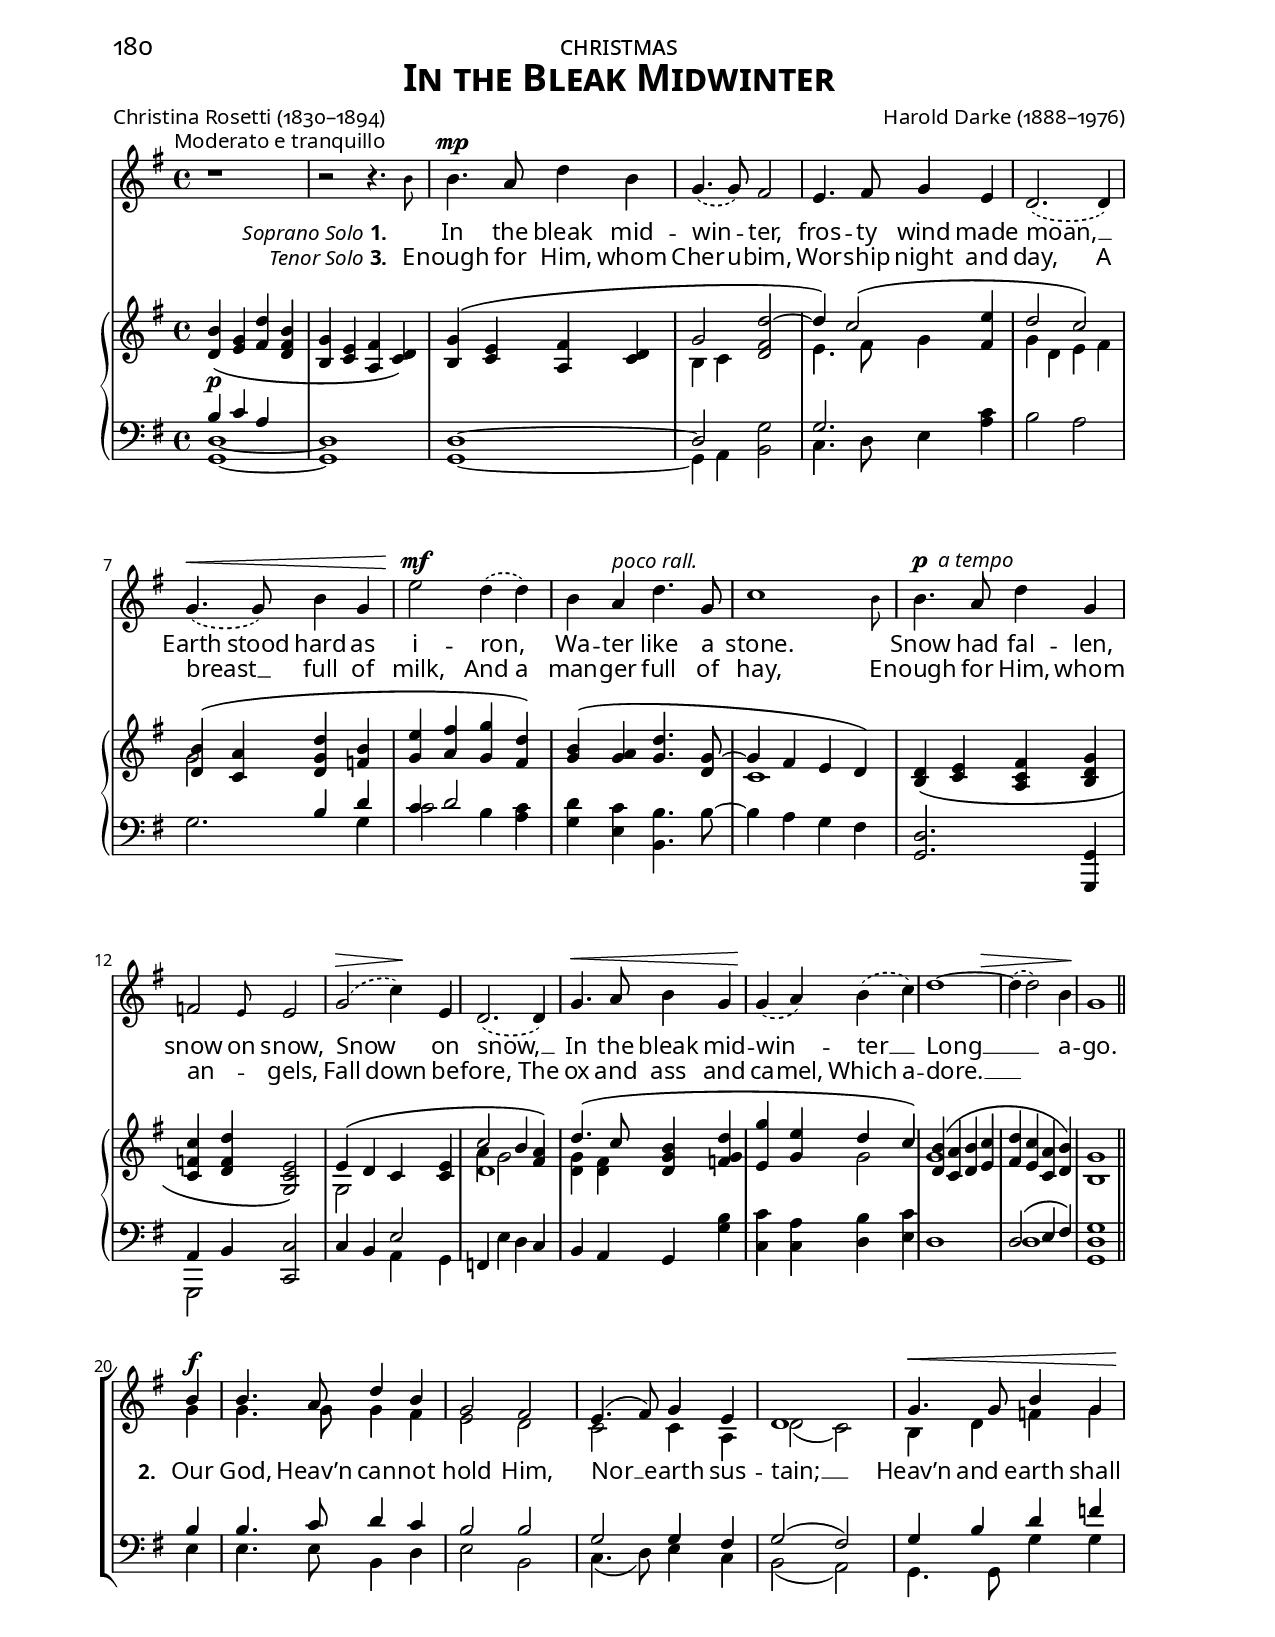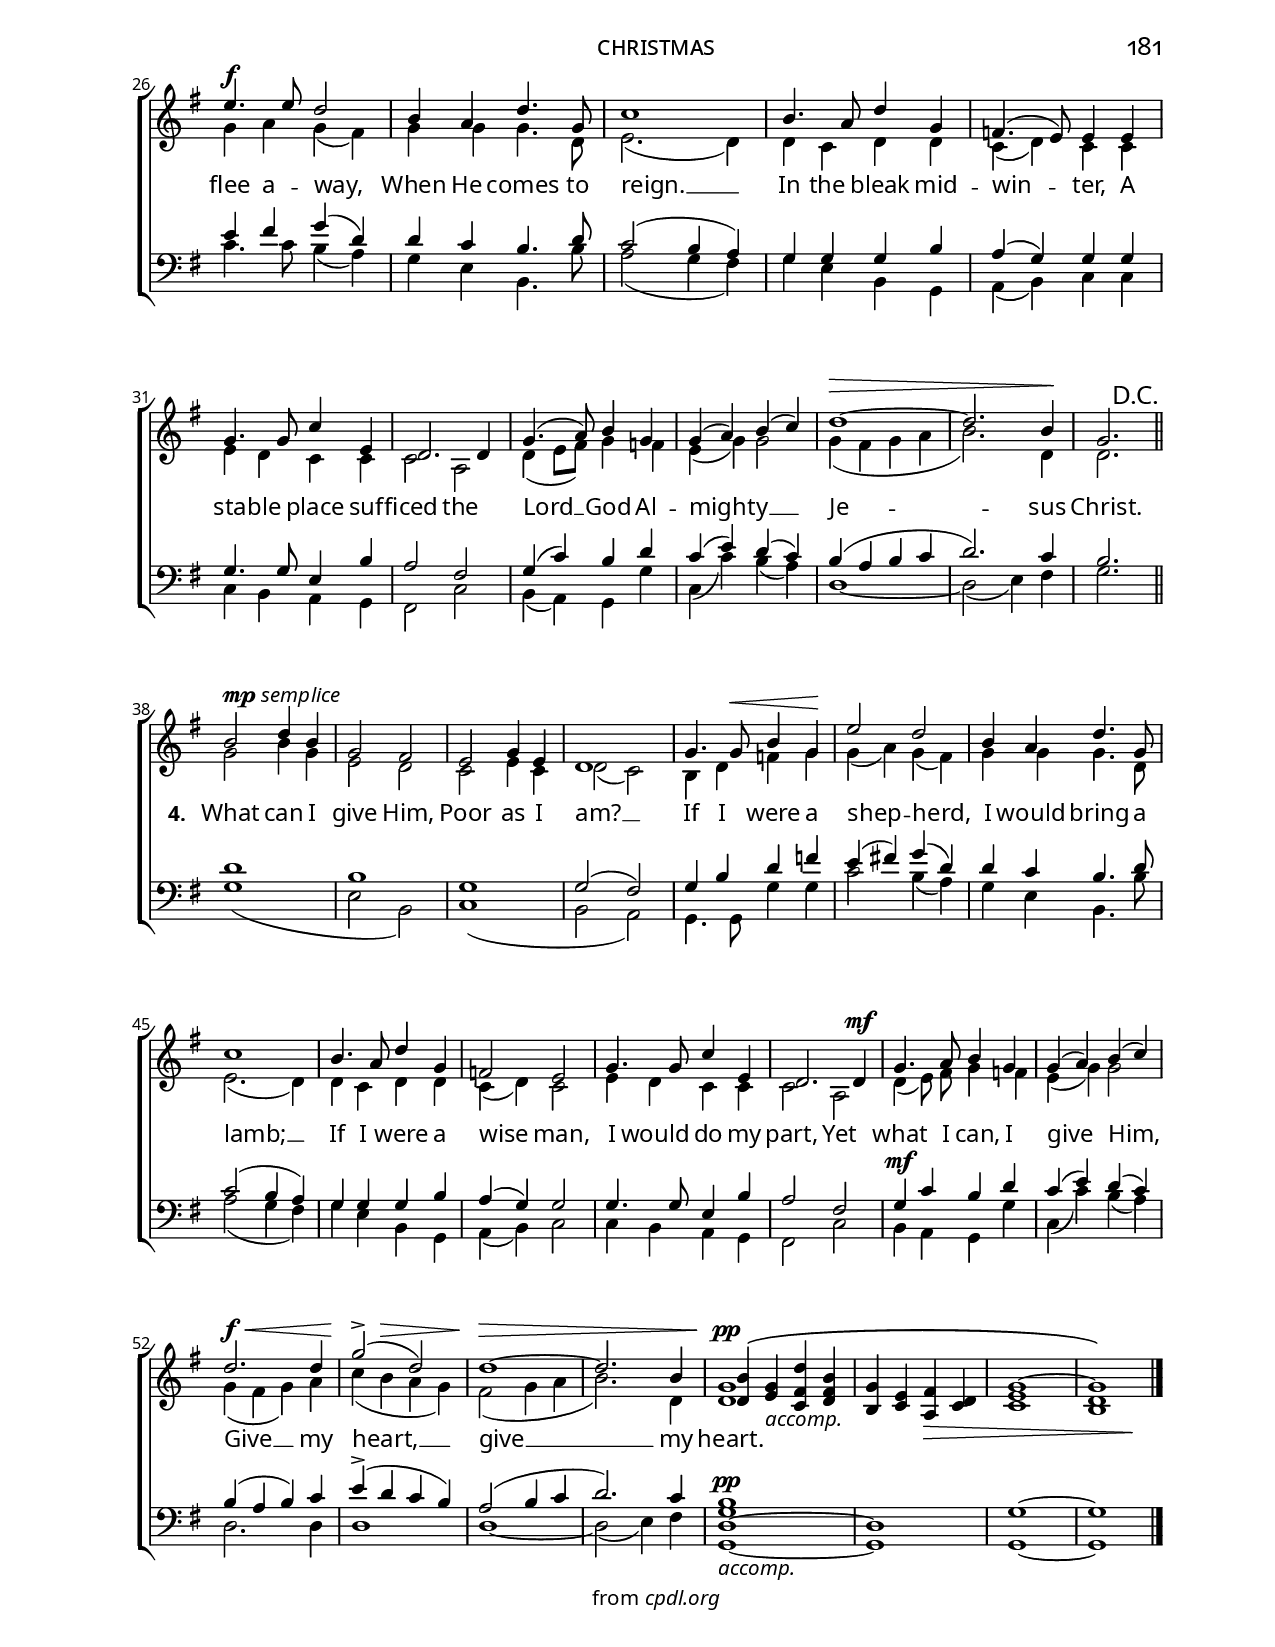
\version "2.14.2"
\include "util.ly"
\version "2.14.2"
\header {
  title = \markup{\override #'(font-name . "Garamond Premier Pro Semibold"){ \abs-fontsize #18 \smallCapsOldStyle"In the Bleak Midwinter"}}
  poet = \markup\oldStyleNum"Christina Rosetti (1830–1894)"
  composer = \markup\oldStyleNum"Harold Darke (1888–1976)"
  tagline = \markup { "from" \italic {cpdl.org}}
}

\paper {
  %print-all-headers = ##t
  paper-height = 11\in
  paper-width = 8.5\in
  indent = 0\in
  %system-system-spacing = #'((basic-distance . 10) (padding . 0))
  system-system-spacing =
    #'((basic-distance . 12)
       (minimum-distance . 0)
       (padding . -2)
       (stretchability . 100))
  ragged-last-bottom = ##f
  ragged-bottom = ##f
  two-sided = ##t
  inner-margin = 1\in
  outer-margin = 0.75\in
  top-margin = 0.26\in
  bottom-margin = 0.25\in
  first-page-number = #180
  print-first-page-number = ##t
  headerLine = \markup{\override #'(font-name . "Garamond Premier Pro") \smallCapsOldStyle"christmas"}
  oddHeaderMarkup = \markup\fill-line{
     \override #'(font-name . "Garamond Premier Pro")\abs-fontsize #12.5
     \combine 
        \fill-line{"" \on-the-fly #print-page-number-check-first
        \oldStylePageNum""
        }
        \fill-line{\headerLine}
  }
  evenHeaderMarkup = \markup {
     \override #'(font-name . "Garamond Premier Pro")\abs-fontsize #12.5
     \combine
        \on-the-fly #print-page-number-check-first
        \oldStylePageNum""
        \fill-line{\headerLine}
  }
}
#(set-global-staff-size 18) \paper{ #(define fonts (make-pango-font-tree "Garamond Premier Pro" "Garamond Premier Pro" "Garamond Premier Pro" (/ 18 20))) }
global = {
  \key g \major
  \time 4/4
  \autoBeamOff
  \override DynamicLineSpanner #'staff-padding = #0.0
  \override DynamicLineSpanner #'Y-extent = #'(-1 . 1)
}

sopMusic = \relative c'' {
  \oneVoice
  \tempo \markup{\override #'(font-name . "Garamond Premier Pro") "Moderato e tranquillo"}
  r1 |
  r2 r4. \teeny b8 | \normalsize
  b4.^\mp a8 d4 b |
  \slurDashed
  g4.( g8) fis2 |
  e4. fis8 g4 e |
  d2.( d4) |
  
  g4.^\<( g8) b4 g |
  e'2^\mf d4( d) |
  b4 a^\markup\italic"poco rall." d4. g,8 |
  << c1 { s2. s8 \teeny b8 \normalsize }>>|
  b4.^\markup{\dynamic"p"\italic" a tempo"} a8 d4 g, |
  << f2 { s4. \teeny e8 \normalsize}>> e2 |
  
  \slurDashed g2(^\> c4)\! e,4 |
  d2.( d4) |
  g4.^\< a8 b4 g |
  g\!( a) b( c) |
  << d1~ {s2. s4^\>}>> |
  d4( d2) b4\! |
  g1 \bar "||" \break
  \slurSolid
  
  %second verse
  \voiceOne
  \partial 4 b4^\f |
  b4. a8 d4 b |
  g2 fis |
  e4.( fis8) g4 e |
  d1 |
  g4.^\< g8 b4 g |
  
  e'4.^\f e8 d2 |
  b4 a d4. g,8 |
  c1 |
  b4. a8 d4 g, |
  f4.( e8) e4 e |
  g4. g8 c4 e,4 |
  
  d2. d4 |
  g4.( a8) b4 g |
  g( a) b( c) |
  d1~^\> |
  d2. b4\! |
  \partial 2. g2.
  \once \override Score.RehearsalMark #'break-visibility = #end-of-line-visible
  \once \override Score.RehearsalMark #'self-alignment-X = #RIGHT \mark "D.C." \bar "||" \break
  
  %Verse 4
  b2^\markup{\dynamic"mp" \italic"semplice"} d4 b |
  g2 fis |
  e2 g4 e |
  d1 |
  g4. g8^\< b4 g\! |
  e'2 d2 |
  b4 a d4. g,8 |
  
  c1 |
  b4. a8 d4 g, |
  f2 e2 |
  g4. g8 c4 e,4 |
  d2. d4^\mf |
  g4. a8 b4 g |
  
  g( a) b( c) |
  d2. d4 |
  g2^>( d) |
  d1~ |
  d2. b4 |
  <b d,>4\( <g e>_\markup\italic"accomp." <d' fis, c> <b fis d> |
  <g b,> <e c> <fis a,>_\> <d c> |
  <g e c>1~ |
  <g d b>1*2/4\) s2\! \bar "|."
}
sopWords = \lyricmode {
  
}

altoMusic = \relative c' {
  s1*19 |
  
  g'4 |
  g4. g8 g4 fis |
  e2 d |
  c c4 a |
  d2( c) |
  b4 d f g |
  
  g a g( fis) |
  g g g4. d8 |
  e2.( d4) |
  d c d d |
  c( d) c c |
  e d c c |
  
  c2 a |
  d4( e8[ fis]) g4 f |
  e( g) g2 |
  g4( fis g a |
  b2.) d,4 |
  d2. \bar "||"
  
  g2 b4 g |
  e2 d |
  c e4 c |
  d2( c) |
  b4 d f g |
  g( a) g( fis) |
  g g g4. d8 |
  
  e2.( d4) |
  d c d d |
  c( d) c2 |
  e4 d c c |
  c2 a |
  d4( e8) fis g4 f |
  
  e( g) g2 |
  g4(^\f^\< fis g) a |
  c(\! b^\> a g) |
  fis2(\> g4 a |
  b2.) d,4 |
  <d g>1^\pp |
}
altoWords = {
  \dropLyricsV
  \set stanza = \markup {\normal-text\italic "Soprano Solo" "1. "}
  \lyricmode {
    _ In the bleak mid -- win -- ter,
    fros -- ty wind made moan, __
    \set ignoreMelismata = ##t
    Earth stood hard as i -- ron, _
    Wa -- ter like a stone. ""
    Snow had fal -- len, snow on snow,
    Snow _ on snow, __ _
    In the bleak mid -- win -- _ ter __ _
    Long __ _ _ a -- go.
    
    \unset ignoreMelismata
    \set stanza = #"2. "
    Our God, Heav’n can -- not hold Him,
    Nor __ earth \set associatedVoice = "tenors"
    sus -- tain; __
    \set associatedVoice = "altos"
    Heav’n and earth shall flee a -- way,
    \set associatedVoice = "sopranos"
    When He comes \set associatedVoice = "altos"
    to reign. __
    
    In the bleak mid -- win -- ter,
    A sta -- ble place suf -- ficed
    the \unset associatedVoice Lord __ God Al -- might -- y __
    Je -- sus Christ.
    
    \set stanza = #"4. "
    \set associatedVoice = "altos"
    What can I give Him,
    Poor as \set associatedVoice = "tenors" I am? __
    If I were a shep -- herd,
    I would bring a lamb; __
    If I were a wise man,
    \set associatedVoice = "altos"
    I would do my part,
    \set associatedVoice = "sopranos"
    Yet "" what I can, I give \set associatedVoice = "tenors"
    Him,
    
    Give __ my \set associatedVoice = "basses" heart, __
    give __ \unset associatedVoice \set associatedVoice = "altos" my heart.
  }
}
altoWordsII = \lyricmode {
  
}
altoWordsIII = {
  \dropLyricsIV
  \set stanza = \markup {\normal-text\italic "Tenor Solo" "3. "}
  \lyricmode {
    \set ignoreMelismata = ##t
    E -- nough for Him, whom Cher -- u -- bim,
    Wor -- ship night and day,
    A breast __ _ full of milk,
    And a man -- ger full of hay,
    E -- nough for Him, whom an -- _ gels, Fall down be -- fore,
    The ox and ass and ca -- mel, Which a -- dore. __ _
  }
}
altoWordsIV = \lyricmode {} abc = \lyricmode{
\set ignoreMelismata = ##t
  \set stanza = #"4. "
  _ An -- gels and arch -- an -- _ gels May have ga -- thered there _
  Cher -- u -- bim and Ser -- a -- phim _ Throng -- _ ed the air
  But on -- ly His __ _ mo -- _ ther _
  In her maid -- en bliss _
  Wor -- shipped the Be -- lov -- ed with __ _ a __ _ kiss.
}
altoWordsV = \lyricmode {} abc = \lyricmode{
\set ignoreMelismata = ##t
}

tenorMusic = \relative c' {
  s1*19 |
  
  b4 |
  b4. c8 d4 c |
  b2 b |
  g g4 fis |
  g2( fis) |
  g4 b d f |
  
  e fis g( d) |
  d c b4. d8 |
  c2( b4 a) |
  g g g b |
  a( g) g g |
  g4. g8 e4 b' |
  
  a2 fis |
  g4( c) b d |
  c( e) d( c) |
  b( a b c |
  d2.) c4 |
  b2. \bar "||"
  
  %verse 4
  d1 |
  b |
  g |
  g2( fis) |
  g4 b d f |
  e( fis!) g( d) |
  d c b4. d8 |
  
  c2( b4 a) |
  g g g b |
  a( g) g2 |
  g4. g8 e4 b' |
  a2 fis |
  g4^\mf c b d |
  
  c4( e) d( c) |
  b( a b ) c |
  e4^>( d c b) |
  a2( b4 c |
  d2.) c4 |
  b1^\pp
}
tenorWords = \lyricmode {

}

bassMusic = \relative c {
  s1*19 |
  
  e4 |
  e4. e8 b4 d |
  e2 b |
  c4.( d8) e4 c |
  b2( a) |
  g4. g8 g'4 g |
  
  c4. c8 b4( a) |
  g e b4. b'8 |
  a2( g4 fis) |
  g e b g |
  a( b) c c |
  c b a g |
  
  fis2 c' |
  b4( a) g g' |
  c,( c') b( a) |
  d,1~ |
  d2( e4) fis |
  g2. \bar "||"
  
  %verse 4
  g1( |
  e2 b) |
  c1( |
  b2 a) |
  g4. g8 g'4 g |
  c2 b4( a) |
  g e b4. b'8 |
  
  a2( g4 fis) |
  g e b g |
  a( b) c2 |
  c4 b a g |
  fis2 c' |
  b4 a g g' |
  
  c,( c') b( a) |
  d,2. d4 |
  d1 |
  d~ |
  d2( e4) fis |
  << g1 \\
    {\oneVoice<d g,>1~_\markup\italic"accomp." | q | <g g,>~ | q} >> \bar "|."
}
bassWords = \lyricmode {

}

pianoRH = \relative c'' {
  <b d,>4\(_\p <g e> <fis d'> <b fis d> |
  <g b,> <e c> <fis a,> <d c>\) |
  << {<g b,>\( <e c> <fis a,> <d c> |
     g2 <d fis d'>2~ |
     d'4\) c2\( <e fis,>4 | d2 c\) } \\
     {s1 |
      b,4 c s2 | 
      e4. fis8 g4 s | g d e fis } >> |
     
  << {<b d,>4\( <a c,> <d g, d> <b f> | <e g,> <fis a,> <g g,> <d fis,>\)} \\
     {g,2 s | s1} >> |
  << {<b g>4\( <a g> <d g,>4. <g, d>8~ | g4 fis e d\) } \\
     {s1 | c1} >> |
  <d b>4\( <e c> <fis c a> <g d b> |
  <c f, c> <d f, d> <e, c g>2\) |
  
  << {e4\( d c <e c> |
      c'2 b4 <a fis>\) |
      d4.\( c8 <b g d>4 <d g, f> |
      <g e,> <e g,> d c\) |
      <b d,>\( <a c,> <b d,> <c e,> |
      <d fis,> <c e,> <a c,> <b d,>\) } \\
     {g,2 s |
      a'4 g2 s4 |
      <g d>4 <fis d> s2 |
      s2 g2 |
      g1 |
      s1 } \\
     {\voiceTwo s1 d1} >> |
  <g b,>1 \bar "||"
}

pianoLH = \relative c' {
  << {b4 c a s | s1} \\
     {<d, g,>1~ | q} >> |
  << {d1~ | d2 s2 | g2. s4 } \\
     {g,1~| g4 a <b g'>2 | c4. d8 e4 <a c> } >> |
  b2 a |
  
  << {s2 b4 d4 | c4 d2 s4 } \\
            {g,2. g4| c2 b4 <c a>} >>
  <d g,> <c e,> <b b,>4. b8~ |
  b4 a g fis |
  <d g,>2. <g, g,>4 |
  << {a4 b} \\ {g,2} >> <c c'>2 |
  
  c'4 b << {e2} \\ {a,4 g} >> |
  f e' d c |
  b a g <g' b> |
  <c c,> <a c,> <b d,> <c e,> |
  d,1 |
  << {d2\( e4 fis\)} \\ {d1} >> |
  <g d g,>1 \bar "||"
}

\score {
  <<
   \new ChoirStaff <<
    \new Staff = women <<
      \new Voice = "sopranos" { \voiceOne << \global \sopMusic >> }
      \new Voice = "altos" { \voiceTwo << \global \altoMusic >> }
    >>
   \new Staff = men <<
      \clef bass
      \new Voice = "tenors" { \voiceOne << \global \tenorMusic >> }
      \new Voice = "basses" { \voiceTwo << \global \bassMusic >> }
    >>
    \new Lyrics \with { alignAboveContext = #"women" \override VerticalAxisGroup #'nonstaff-relatedstaff-spacing = #'((basic-distance . 1))} \lyricsto "sopranos" \sopWords
    \new Lyrics = "altosV"  \with { alignBelowContext = #"women" } \lyricsto "sopranos" \altoWordsV
    \new Lyrics = "altosIV"  \with { alignBelowContext = #"women" } \lyricsto "sopranos" \altoWordsIV
    \new Lyrics = "altosIII"  \with { alignBelowContext = #"women" } \lyricsto "sopranos" \altoWordsIII
    \new Lyrics = "altosII"  \with { alignBelowContext = #"women" } \lyricsto "sopranos" \altoWordsII
    \new Lyrics = "altos"  \with { alignBelowContext = #"women" \override VerticalAxisGroup #'nonstaff-relatedstaff-spacing = #'((basic-distance . 1))} \lyricsto "sopranos" \altoWords
    \new Lyrics \with { alignAboveContext = #"men" \override VerticalAxisGroup #'nonstaff-relatedstaff-spacing = #'((basic-distance . 1)) } \lyricsto "tenors" \tenorWords
    \new Lyrics \with { alignBelowContext = #"men" \override VerticalAxisGroup #'nonstaff-relatedstaff-spacing = #'((basic-distance . 1)) } \lyricsto "basses" \bassWords
  >>
    \new PianoStaff << \new Staff { \new Voice { \global \pianoRH } } \new Staff { \clef "bass" \global \pianoLH } >>
  >>
  \layout {
  \context {
    \Lyrics
    \override LyricText #'font-size = #1.3
  }
%6.14 \context {\Lyrics\override LyricText #'font-size = #0.9 }
    \context {
      \Score
      \override SpacingSpanner #'base-shortest-duration = #(ly:make-moment 1 4)
      %\override SpacingSpanner #'common-shortest-duration = #(ly:make-moment 1 2)
    }
    \context {
      % Remove all empty staves
      \Staff \RemoveEmptyStaves \override VerticalAxisGroup #'remove-first = ##t
    }
    \context {
      \Lyrics
      \override LyricText #'X-offset = #center-on-word
    }
  }
}

